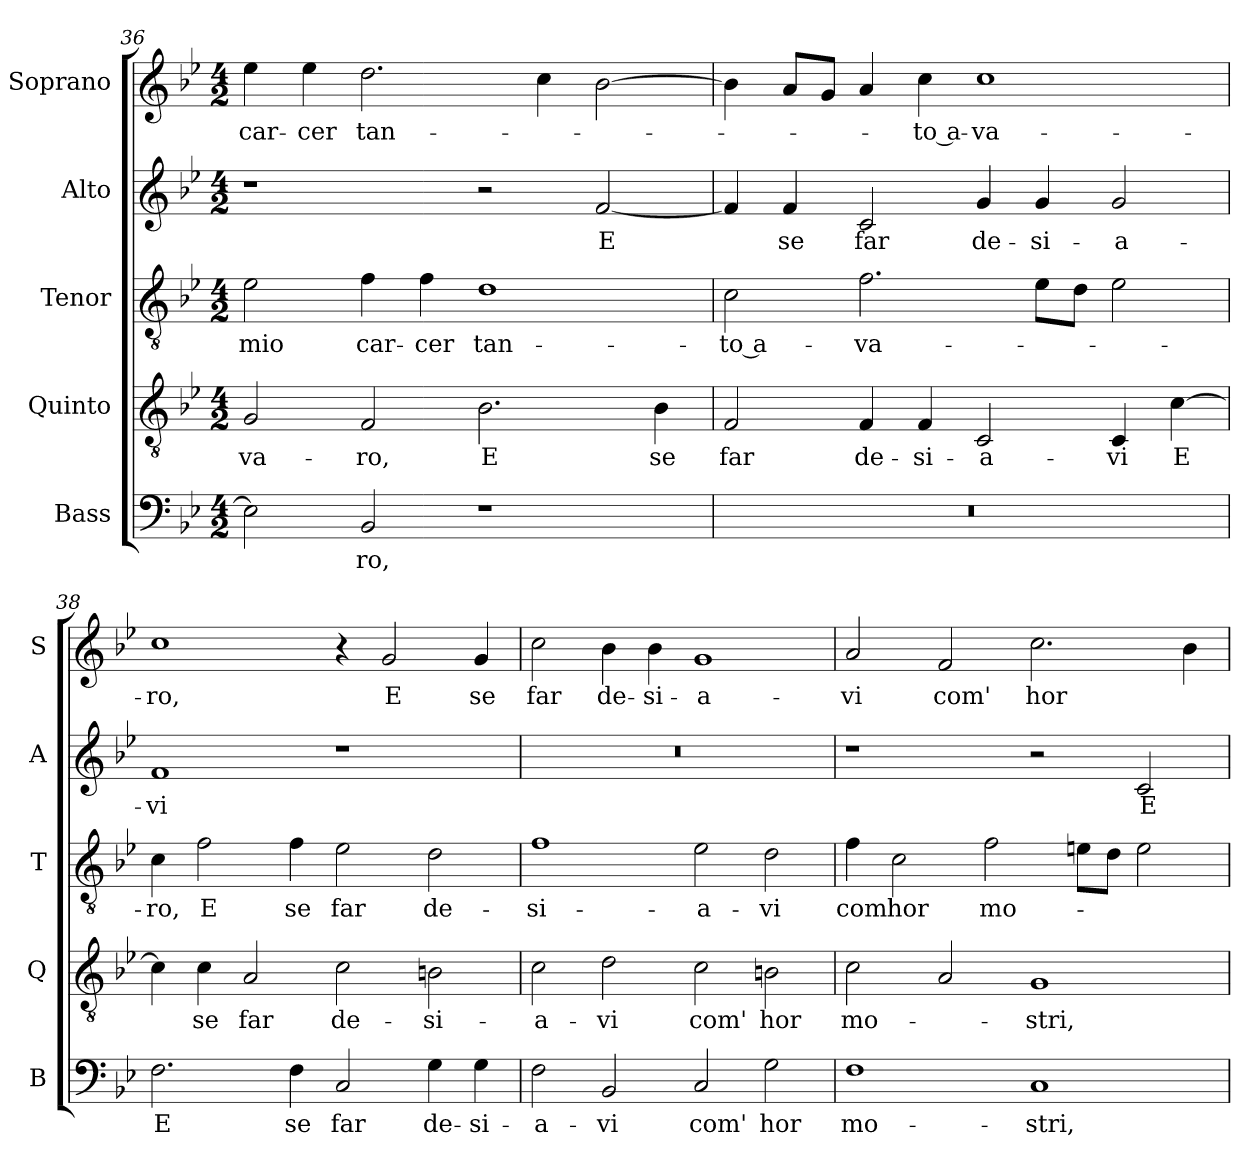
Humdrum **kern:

**kern	**text	**kern	**text	**kern	**text	**kern	**text	**kern	**text
*part5	*part5	*part4	*part4	*part3	*part3	*part2	*part2	*part1	*part1
*staff5	*staff5	*staff4	*staff4	*staff3	*staff3	*staff2	*staff2	*staff1	*staff1
*I"Bass	*	*I"Quinto	*	*I"Tenor	*	*I"Alto	*	*I"Soprano	*
*I'B	*	*I'Q	*	*I'T	*	*I'A	*	*I'S	*
*clefF4	*	*clefGv2	*	*clefGv2	*	*clefG2	*	*clefG2	*
*k[b-e-]	*	*k[b-e-]	*	*k[b-e-]	*	*k[b-e-]	*	*k[b-e-]	*
*B-:	*	*B-:	*	*B-:	*	*B-:	*	*B-:	*
*M4/2	*	*M4/2	*	*M4/2	*	*M4/2	*	*M4/2	*
=36	=36	=36	=36	=36	=36	=36	=36	=36	=36
!	!	!	!LO:LY:b	!	!	!	!	!	!
!	!	!	!	!	!LO:LY:b	!	!	!	!
!	!	!	!	!	!	!	!	!	!LO:LY:b
2E-\]	.	2G/	-va-	2e-\	mio	1r	.	4ee-\	car-
!	!	!	!	!	!	!	!	!	!LO:LY:b
.	.	.	.	.	.	.	.	4ee-\	-cer
!	!LO:LY:b	!	!	!	!	!	!	!	!
!	!	!	!LO:LY:b	!	!	!	!	!	!
!	!	!	!	!	!LO:LY:b	!	!	!	!
!	!	!	!	!	!	!	!	!	!LO:LY:b
2BB-/	-ro,	2F/	-ro,	4f\	car-	.	.	2.dd\	tan-
!	!	!	!	!	!LO:LY:b	!	!	!	!
.	.	.	.	4f\	-cer	.	.	.	.
!	!	!	!LO:LY:b	!	!	!	!	!	!
!	!	!	!	!	!LO:LY:b	!	!	!	!
1r	.	2.B-\	E	1d	tan-	2r	.	.	.
.	.	.	.	.	.	.	.	4cc\	.
!	!	!	!	!	!	!	!LO:LY:b	!	!
.	.	.	.	.	.	[2f/	E	[2b-\	.
!	!	!	!LO:LY:b	!	!	!	!	!	!
.	.	4B-\	se	.	.	.	.	.	.
=37	=37	=37	=37	=37	=37	=37	=37	=37	=37
!	!	!	!LO:LY:b	!	!	!	!	!	!
!	!	!	!	!	!LO:LY:b	!	!	!	!
0r	.	2F/	far	2c\	-to a-	4f/]	.	4b-\]	.
!	!	!	!	!	!	!	!LO:LY:b	!	!
.	.	.	.	.	.	4f/	se	8a/L	.
.	.	.	.	.	.	.	.	8g/J	.
!	!	!	!LO:LY:b	!	!	!	!	!	!
!	!	!	!	!	!LO:LY:b	!	!	!	!
!	!	!	!	!	!	!	!LO:LY:b	!	!
.	.	4F/	de-	2.f\	-va-	2c/	far	4a/	.
!	!	!	!LO:LY:b	!	!	!	!	!	!
!	!	!	!	!	!	!	!	!	!LO:LY:b
.	.	4F/	-si-	.	.	.	.	4cc\	-to a-
!	!	!	!LO:LY:b	!	!	!	!	!	!
!	!	!	!	!	!	!	!LO:LY:b	!	!
!	!	!	!	!	!	!	!	!	!LO:LY:b
.	.	2C/	-a-	.	.	4g/	de-	1cc	-va-
!	!	!	!	!	!	!	!LO:LY:b	!	!
.	.	.	.	8e-\L	.	4g/	-si-	.	.
.	.	.	.	8d\J	.	.	.	.	.
!	!	!	!LO:LY:b	!	!	!	!	!	!
!	!	!	!	!	!	!	!LO:LY:b	!	!
.	.	4C/	-vi	2e-\	.	2g/	-a-	.	.
!	!	!	!LO:LY:b	!	!	!	!	!	!
.	.	[4c\	E	.	.	.	.	.	.
!!LO:LB:g=z
=38	=38	=38	=38	=38	=38	=38	=38	=38	=38
!	!LO:LY:b	!	!	!	!	!	!	!	!
!	!	!	!	!	!LO:LY:b	!	!	!	!
!	!	!	!	!	!	!	!LO:LY:b	!	!
!	!	!	!	!	!	!	!	!	!LO:LY:b
2.F\	E	4c\]	.	4c\	-ro,	1f	-vi	1cc	-ro,
!	!	!	!LO:LY:b	!	!	!	!	!	!
!	!	!	!	!	!LO:LY:b	!	!	!	!
.	.	4c\	se	2f\	E	.	.	.	.
!	!	!	!LO:LY:b	!	!	!	!	!	!
.	.	2A/	far	.	.	.	.	.	.
!	!LO:LY:b	!	!	!	!	!	!	!	!
!	!	!	!	!	!LO:LY:b	!	!	!	!
4F\	se	.	.	4f\	se	.	.	.	.
!	!LO:LY:b	!	!	!	!	!	!	!	!
!	!	!	!LO:LY:b	!	!	!	!	!	!
!	!	!	!	!	!LO:LY:b	!	!	!	!
2C/	far	2c\	de-	2e-\	far	1r	.	4r	.
!	!	!	!	!	!	!	!	!	!LO:LY:b
.	.	.	.	.	.	.	.	2g/	E
!	!LO:LY:b	!	!	!	!	!	!	!	!
!	!	!	!LO:LY:b	!	!	!	!	!	!
!	!	!	!	!	!LO:LY:b	!	!	!	!
4G\	de-	2Bn\	-si-	2d\	de-	.	.	.	.
!	!LO:LY:b	!	!	!	!	!	!	!	!
!	!	!	!	!	!	!	!	!	!LO:LY:b
4G\	-si-	.	.	.	.	.	.	4g/	se
=39	=39	=39	=39	=39	=39	=39	=39	=39	=39
!	!LO:LY:b	!	!	!	!	!	!	!	!
!	!	!	!LO:LY:b	!	!	!	!	!	!
!	!	!	!	!	!LO:LY:b	!	!	!	!
!	!	!	!	!	!	!	!	!	!LO:LY:b
2F\	-a-	2c\	-a-	1f	-si-	0r	.	2cc\	far
!	!LO:LY:b	!	!	!	!	!	!	!	!
!	!	!	!LO:LY:b	!	!	!	!	!	!
!	!	!	!	!	!	!	!	!	!LO:LY:b
2BB-/	-vi	2d\	-vi	.	.	.	.	4b-\	de-
!	!	!	!	!	!	!	!	!	!LO:LY:b
.	.	.	.	.	.	.	.	4b-\	-si-
!	!LO:LY:b	!	!	!	!	!	!	!	!
!	!	!	!LO:LY:b	!	!	!	!	!	!
!	!	!	!	!	!LO:LY:b	!	!	!	!
!	!	!	!	!	!	!	!	!	!LO:LY:b
2C/	com'	2c\	com'	2e-\	-a-	.	.	1g	-a-
!	!LO:LY:b	!	!	!	!	!	!	!	!
!	!	!	!LO:LY:b	!	!	!	!	!	!
!	!	!	!	!	!LO:LY:b	!	!	!	!
2G\	hor	2Bn\	hor	2d\	-vi	.	.	.	.
=40	=40	=40	=40	=40	=40	=40	=40	=40	=40
!	!LO:LY:b	!	!	!	!	!	!	!	!
!	!	!	!LO:LY:b	!	!	!	!	!	!
!	!	!	!	!	!LO:LY:b	!	!	!	!
!	!	!	!	!	!	!	!	!	!LO:LY:b
1F	mo-	2c\	mo-	4f\	com'	1r	.	2a/	-vi
!	!	!	!	!	!LO:LY:b	!	!	!	!
.	.	.	.	2c\	hor	.	.	.	.
!	!	!	!	!	!	!	!	!	!LO:LY:b
.	.	2A/	.	.	.	.	.	2f/	com'
!	!	!	!	!	!LO:LY:b	!	!	!	!
.	.	.	.	2f\	mo-	.	.	.	.
!	!LO:LY:b	!	!	!	!	!	!	!	!
!	!	!	!LO:LY:b	!	!	!	!	!	!
!	!	!	!	!	!	!	!	!	!LO:LY:b
1C	-stri,	1G	-stri,	.	.	2r	.	2.cc\	hor
.	.	.	.	8en\L	.	.	.	.	.
.	.	.	.	8d\J	.	.	.	.	.
!	!	!	!	!	!	!	!LO:LY:b	!	!
.	.	.	.	2e\	.	2c/	E-	.	.
.	.	.	.	.	.	.	.	4b-\	.
=	=	=	=	=	=	=	=	=	=
*-	*-	*-	*-	*-	*-	*-	*-	*-	*-
